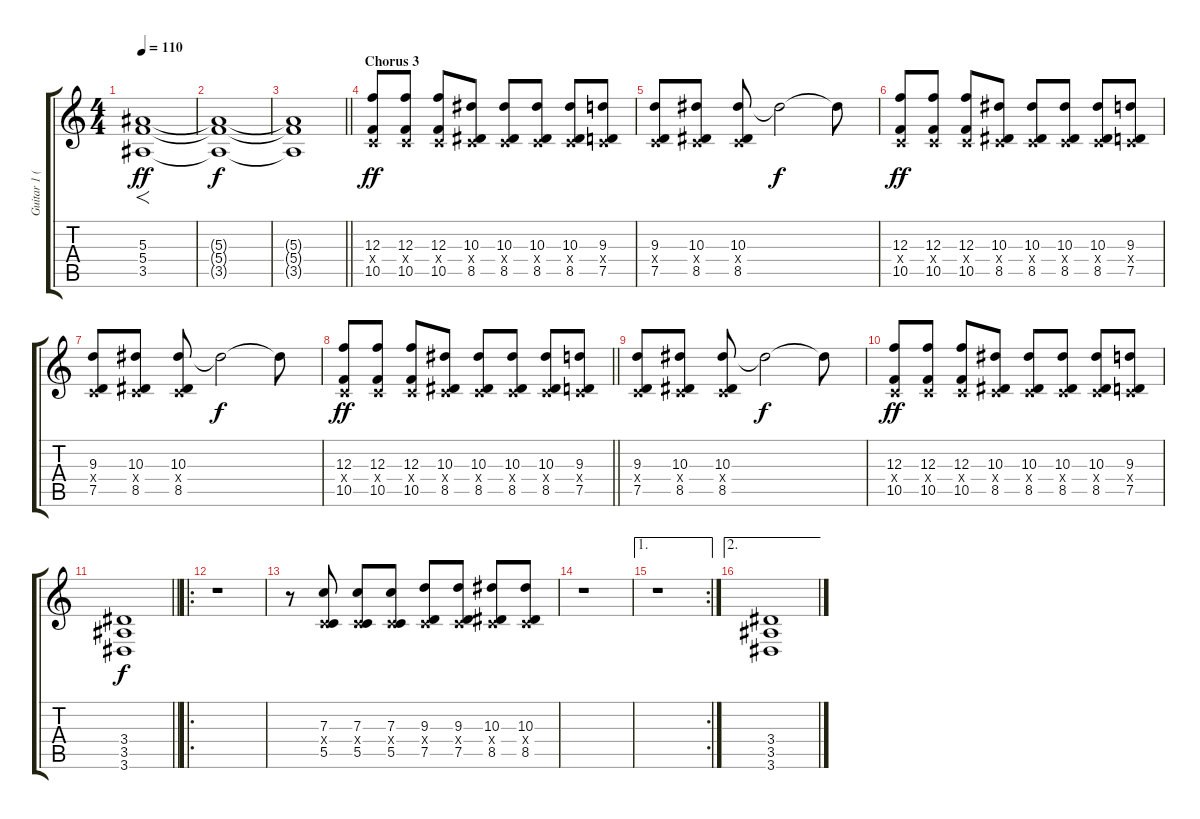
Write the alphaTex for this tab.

\track ("Guitar 1 (Lead) - Kevin Skaff" "Guitar 1 (") {instrument overdrivenguitar}
\staff {score tabs}
\tuning (D4 A3 F3 C3 G2 C2) {hide}
\ts (4 4)
\tempo 110
\clef g2
\ks c
(5.3 5.4 3.5).1{f dy ff} |
(5.3{t} 5.4{t} 3.5{t}).1{dy f} |
\barLineRight lightlight
(5.3{t} 5.4{t} 3.5{t}).1 |
\section ("" "Chorus 3")
(12.3 0.4{x} 10.5).8{dy ff volume 9} (12.3 0.4{x} 10.5).8 (12.3 0.4{x} 10.5).8 (10.3 0.4{x} 8.5).8 (10.3 0.4{x} 8.5).8 (10.3 0.4{x} 8.5).8 (10.3 0.4{x} 8.5).8 (9.3 0.4{x} 7.5).8 |
(9.3 0.4{x} 7.5).8 (10.3 0.4{x} 8.5).8 (10.3 0.4{x} 8.5).8 10.3{t}.2{dy f} 10.3{t}.8 |
(12.3 0.4{x} 10.5).8{dy ff} (12.3 0.4{x} 10.5).8 (12.3 0.4{x} 10.5).8 (10.3 0.4{x} 8.5).8 (10.3 0.4{x} 8.5).8 (10.3 0.4{x} 8.5).8 (10.3 0.4{x} 8.5).8 (9.3 0.4{x} 7.5).8 |
(9.3 0.4{x} 7.5).8 (10.3 0.4{x} 8.5).8 (10.3 0.4{x} 8.5).8 10.3{t}.2{dy f} 10.3{t}.8 |
\barLineRight lightlight
(12.3 0.4{x} 10.5).8{dy ff volume 9} (12.3 0.4{x} 10.5).8 (12.3 0.4{x} 10.5).8 (10.3 0.4{x} 8.5).8 (10.3 0.4{x} 8.5).8 (10.3 0.4{x} 8.5).8 (10.3 0.4{x} 8.5).8 (9.3 0.4{x} 7.5).8 |
\section ("" "")
(9.3 0.4{x} 7.5).8 (10.3 0.4{x} 8.5).8 (10.3 0.4{x} 8.5).8 10.3{t}.2{dy f} 10.3{t}.8 |
(12.3 0.4{x} 10.5).8{dy ff} (12.3 0.4{x} 10.5).8 (12.3 0.4{x} 10.5).8 (10.3 0.4{x} 8.5).8 (10.3 0.4{x} 8.5).8 (10.3 0.4{x} 8.5).8 (10.3 0.4{x} 8.5).8 (9.3 0.4{x} 7.5).8 |
\barLineRight lightlight
(3.4 3.5 3.6).1{dy f} |
\ro
r.1 |
r.8 (7.3 0.4{x} 5.5).8{volume 11} (7.3 0.4{x} 5.5).8 (7.3 0.4{x} 5.5).8 (9.3 0.4{x} 7.5).8 (9.3 0.4{x} 7.5).8 (10.3 0.4{x} 8.5).8 (10.3 0.4{x} 8.5).8 |
r.1 |
\ae 1
\rc 2
r.1 |
\ae 2
(3.4 3.5 3.6).1
